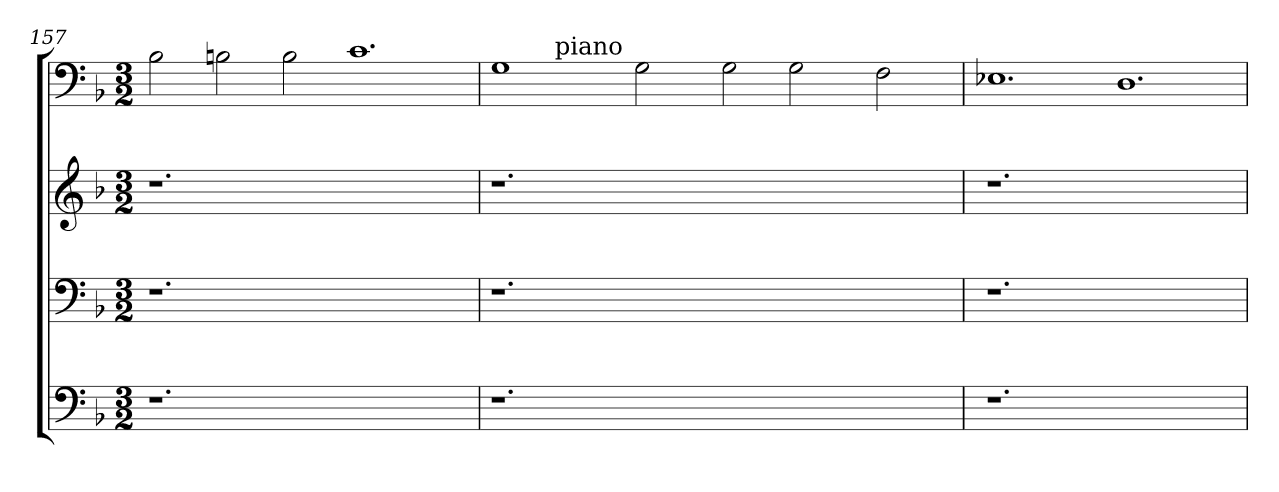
**kern	**kern	**kern	**kern
*part4	*part3	*part2	*part1
*staff4	*staff3	*staff2	*staff1
!!LO:LB:g=z
*clefF4	*clefF4	*clefG2	*clefF4
*k[b-]	*k[b-]	*k[b-]	*k[b-]
*F:	*F:	*F:	*F:
*M3/2	*M3/2	*M3/2	*M3/2
=157	=157	=157	=157
1.r	1.r	1.r	2B-\
.	.	.	2Bn\
.	.	.	2B\
1.ryy	1.ryy	1.ryy	1.c
=158	=158	=158	=158
*	*	*	*^
1.r	1.r	1.r	1G	4ryy
.	.	.	.	16ryy
!	!	!	!	!LO:TX:a:t=piano
.	.	.	.	1ryy
.	.	.	2G\	.
.	.	.	.	1ryy
1.ryy	1.ryy	1.ryy	2G\	.
.	.	.	2G\	.
.	.	.	.	2ryy
.	.	.	2F\	.
.	.	.	.	8.ryy
*	*	*	*v	*v
=159	=159	=159	=159
1.r	1.r	1.r	1.E-X
1.ryy	1.ryy	1.ryy	1.D
=	=	=	=
*-	*-	*-	*-
